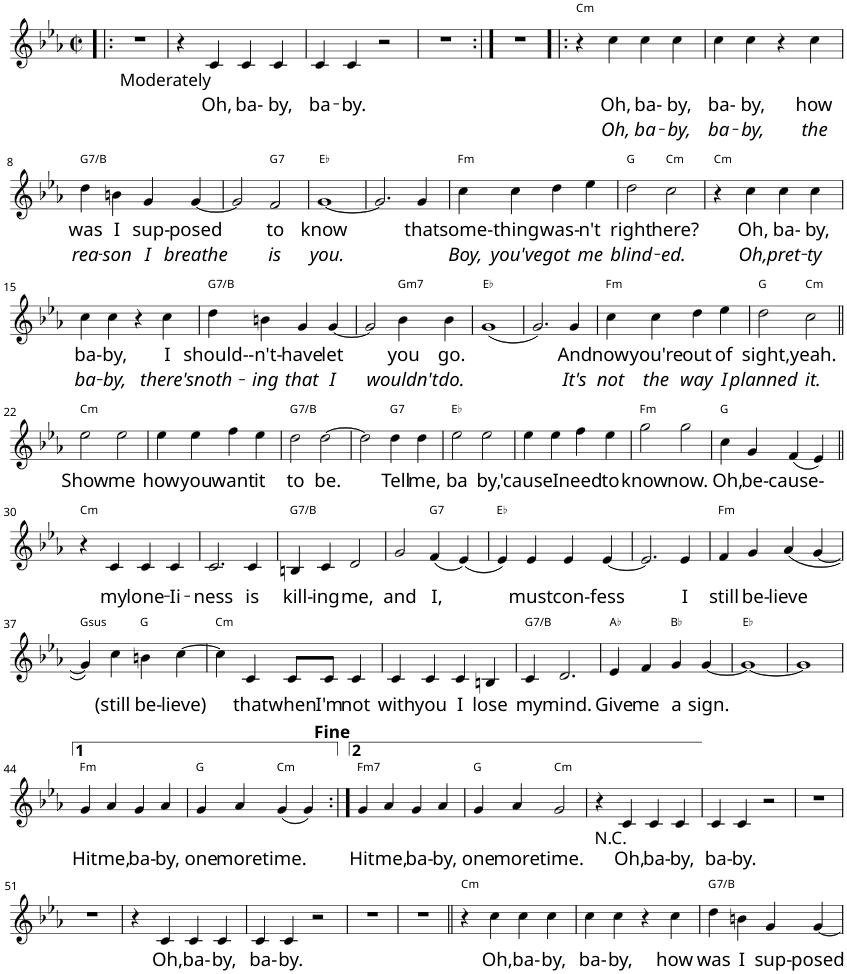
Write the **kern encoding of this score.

**kern	**text	**text	**harte
*part1	*part1	*part1	*part1
*staff1	*staff1	*staff1	*
*I"Piano	*	*	*
*I'Pno	*	*	*
*clefG2	*	*	*
*k[b-e-a-]	*	*	*
*M4/4	*	*	*
*met(c|)	*	*	*
=1!|:	=1!|:	=1!|:	=1!|:
!LO:TX:b:t=Moderately	!	!	!
1r	.	.	.
=2	=2	=2	=2
4r	.	.	.
!	!LO:LY:b	!	!
4c/	-Oh,	.	.
!	!LO:LY:b	!	!
4c/	-ba-	.	.
!	!LO:LY:b	!	!
4c/	-by,	.	.
=3	=3	=3	=3
!	!LO:LY:b	!	!
4c/	-ba-	.	.
!	!LO:LY:b	!	!
4c/	-by.	.	.
2r	.	.	.
=4	=4	=4	=4
1r	.	.	.
=5:|!	=5:|!	=5:|!	=5:|!
1r	.	.	.
=6!|:	=6!|:	=6!|:	=6!|:
!	!	!	!LO:H:kt=m
4r	.	.	C:min
!	!LO:LY:b	!LO:LY:b	!
4cc\	-Oh,	-Oh,	.
!	!LO:LY:b	!LO:LY:b	!
4cc\	-ba-	-ba-	.
!	!LO:LY:b	!LO:LY:b	!
4cc\	-by,	-by,	.
=7	=7	=7	=7
!	!LO:LY:b	!LO:LY:b	!
4cc\	-ba-	-ba-	.
!	!LO:LY:b	!LO:LY:b	!
4cc\	-by,	-by,	.
4r	.	.	.
!	!LO:LY:b	!LO:LY:b	!
4cc\	-how	-the	.
!!LO:LB:g=z
=8	=8	=8	=8
!	!LO:LY:b	!LO:LY:b	!LO:H:kt=7
4dd\	-was	-rea-	G:7/3
!	!LO:LY:b	!LO:LY:b	!
4bn\	-I	-son	.
!	!LO:LY:b	!LO:LY:b	!
4g/	-sup-	-I	.
!	!LO:LY:b	!LO:LY:b	!
[4g/	-posed	-breathe	.
=9	=9	=9	=9
2g/]	.	.	.
!	!LO:LY:b	!LO:LY:b	!LO:H:kt=7
2f/	-to	-is	G:7
=10	=10	=10	=10
!	!LO:LY:b	!LO:LY:b	!LO:H:kt=N.C.
[1g	-know	-you.	N
=11	=11	=11	=11
2.g/]	.	.	.
!	!LO:LY:b	!	!
4g/	-that	.	.
=12	=12	=12	=12
!	!LO:LY:b	!LO:LY:b	!LO:H:kt=m
4cc\	-some-	-Boy,	F:min
!	!LO:LY:b	!LO:LY:b	!
4cc\	-thing	-you've	.
!	!LO:LY:b	!LO:LY:b	!
4dd\	-was-	-got	.
!	!LO:LY:b	!LO:LY:b	!
4ee-\	-n't	-me	.
=13	=13	=13	=13
!	!LO:LY:b	!LO:LY:b	!LO:H:kt=N.C.
2dd\	-right	-blind-	N
!	!LO:LY:b	!LO:LY:b	!LO:H:kt=m
2cc\	-here?	-ed.	C:min
=14	=14	=14	=14
!	!	!	!LO:H:kt=m
4r	.	.	C:min
!	!LO:LY:b	!LO:LY:b	!
4cc\	-Oh,	-Oh,	.
!	!LO:LY:b	!LO:LY:b	!
4cc\	-ba-	-pret-	.
!	!LO:LY:b	!LO:LY:b	!
4cc\	-by,	-ty	.
!!LO:LB:g=z
=15	=15	=15	=15
!	!LO:LY:b	!LO:LY:b	!
4cc\	-ba-	-ba-	.
!	!LO:LY:b	!LO:LY:b	!
4cc\	-by,	-by,	.
4r	.	.	.
!	!LO:LY:b	!LO:LY:b	!
4cc\	-I	-there's	.
=16	=16	=16	=16
!	!LO:LY:b	!LO:LY:b	!LO:H:kt=7
4dd\	-should-	-noth-	G:7/3
!	!LO:LY:b	!LO:LY:b	!
4bn\	--n't-	-ing	.
!	!LO:LY:b	!LO:LY:b	!
4g/	-have	-that	.
!	!LO:LY:b	!LO:LY:b	!
[4g/	-let	-I	.
=17	=17	=17	=17
2g/]	.	.	.
!	!LO:LY:b	!LO:LY:b	!LO:H:kt=m7
4b-\	-you	-wouldn't	G:min7
!	!LO:LY:b	!LO:LY:b	!
4b-\	-go.	-do.	.
=18	=18	=18	=18
!	!	!	!LO:H:kt=N.C.
(1g	.	.	N
=19	=19	=19	=19
2.g/)	.	.	.
!	!LO:LY:b	!LO:LY:b	!
4g/	-And	-It's	.
=20	=20	=20	=20
!	!LO:LY:b	!LO:LY:b	!LO:H:kt=m
4cc\	-now	-not	F:min
!	!LO:LY:b	!LO:LY:b	!
4cc\	-you're	-the	.
!	!LO:LY:b	!LO:LY:b	!
4dd\	-out	-way	.
!	!LO:LY:b	!LO:LY:b	!
4ee-\	-of	-I	.
=21	=21	=21	=21
!	!LO:LY:b	!LO:LY:b	!LO:H:kt=N.C.
2dd\	-sight,	-planned	N
!	!LO:LY:b	!LO:LY:b	!LO:H:kt=m
2cc\	-yeah.	-it.	C:min
!!LO:LB:g=z
=22||	=22||	=22||	=22||
!	!LO:LY:b	!	!LO:H:kt=m
2ee-\	-Show	.	C:min
!	!LO:LY:b	!	!
2ee-\	-me	.	.
=23	=23	=23	=23
!	!LO:LY:b	!	!
4ee-\	-how	.	.
!	!LO:LY:b	!	!
4ee-\	-you	.	.
!	!LO:LY:b	!	!
4ff\	-want	.	.
!	!LO:LY:b	!	!
4ee-\	-it	.	.
=24	=24	=24	=24
!	!LO:LY:b	!	!LO:H:kt=7
2dd\	-to	.	G:7/3
!	!LO:LY:b	!	!
[2dd\	-be.	.	.
=25	=25	=25	=25
2dd\]	.	.	.
!	!LO:LY:b	!	!LO:H:kt=7
4dd\	-Tell	.	G:7
!	!LO:LY:b	!	!
4dd\	-me,	.	.
=26	=26	=26	=26
!	!LO:LY:b	!	!LO:H:kt=N.C.
2ee-\	-ba	.	N
!	!LO:LY:b	!	!
2ee-\	-by,	.	.
=27	=27	=27	=27
!	!LO:LY:b	!	!
4ee-\	-'cause	.	.
!	!LO:LY:b	!	!
4ee-\	-I	.	.
!	!LO:LY:b	!	!
4ff\	-need	.	.
!	!LO:LY:b	!	!
4ee-\	-to	.	.
=28	=28	=28	=28
!	!LO:LY:b	!	!LO:H:kt=m
2gg\	-know	.	F:min
!	!LO:LY:b	!	!
2gg\	-now.	.	.
=29	=29	=29	=29
!	!LO:LY:b	!	!LO:H:kt=N.C.
4cc\	-Oh,	.	N
!	!LO:LY:b	!	!
4g/	-be-	.	.
!	!LO:LY:b	!	!
(4f/	-cause-	.	.
4e-/)	.	.	.
!!LO:LB:g=z
=30||	=30||	=30||	=30||
!	!	!	!LO:H:kt=m
4r	.	.	C:min
!	!LO:LY:b	!	!
4c/	-my	.	.
!	!LO:LY:b	!	!
4c/	-lone-	.	.
!	!LO:LY:b	!	!
4c/	-Ii-	.	.
=31	=31	=31	=31
!	!LO:LY:b	!	!
2.c/	-ness	.	.
!	!LO:LY:b	!	!
4c/	-is	.	.
=32	=32	=32	=32
!	!LO:LY:b	!	!LO:H:kt=7
4Bn/	-kill-	.	G:7/3
!	!LO:LY:b	!	!
4c/	-ing	.	.
!	!LO:LY:b	!	!
2d/	-me,	.	.
=33	=33	=33	=33
!	!LO:LY:b	!	!
2g/	-and	.	.
!	!LO:LY:b	!	!LO:H:kt=7
(4f/	-I,	.	G:7
(4e-/)	.	.	.
=34	=34	=34	=34
!	!	!	!LO:H:kt=N.C.
4e-/)	.	.	N
!	!LO:LY:b	!	!
4e-/	-must	.	.
!	!LO:LY:b	!	!
4e-/	-con-	.	.
!	!LO:LY:b	!	!
[4e-/	-fess	.	.
=35	=35	=35	=35
2.e-/]	.	.	.
!	!LO:LY:b	!	!
4e-/	-I	.	.
=36	=36	=36	=36
!	!LO:LY:b	!	!LO:H:kt=m
4f/	-still	.	F:min
!	!LO:LY:b	!	!
4g/	-be-	.	.
!	!LO:LY:b	!	!
(4a-/	-lieve	.	.
[4g/	.	.	.
!!LO:LB:g=z
=37	=37	=37	=37
!	!	!	!LO:H:kt=sus
4g/])	.	.	G:sus4
!	!LO:LY:b	!	!
4cc\	-(still	.	.
!	!LO:LY:b	!	!LO:H:kt=N.C.
4bn\	-be-	.	N
!	!LO:LY:b	!	!
[4cc\	-lieve)	.	.
=38	=38	=38	=38
!	!	!	!LO:H:kt=m
4cc\]	.	.	C:min
!	!LO:LY:b	!	!
4c/	-that	.	.
!	!LO:LY:b	!	!
8c/L	-when	.	.
!	!LO:LY:b	!	!
8c/J	-I'm	.	.
!	!LO:LY:b	!	!
4c/	-not	.	.
=39	=39	=39	=39
!	!LO:LY:b	!	!
4c/	-with	.	.
!	!LO:LY:b	!	!
4c/	-you	.	.
!	!LO:LY:b	!	!
4c/	-I	.	.
!	!LO:LY:b	!	!
4Bn/	-lose	.	.
=40	=40	=40	=40
!	!LO:LY:b	!	!LO:H:kt=7
4c/	-my	.	G:7/3
!	!LO:LY:b	!	!
2.d/	-mind.	.	.
=41	=41	=41	=41
!	!LO:LY:b	!	!LO:H:kt=N.C.
4e-/	-Give	.	N
!	!LO:LY:b	!	!
4f/	-me	.	.
!	!LO:LY:b	!	!LO:H:kt=N.C.
4g/	-a	.	N
!	!LO:LY:b	!	!
[4g/	-sign.	.	.
=42	=42	=42	=42
!	!	!	!LO:H:kt=N.C.
1g_	.	.	N
=43	=43	=43	=43
1g]	.	.	.
!!LO:LB:g=z
=44	=44	=44	=44
!	!LO:LY:b	!	!LO:H:kt=m
4g/	-Hit	.	F:min
!	!LO:LY:b	!	!
4a-/	-me,	.	.
!	!LO:LY:b	!	!
4g/	-ba-	.	.
!	!LO:LY:b	!	!
4a-/	-by,	.	.
=45	=45	=45	=45
!	!LO:LY:b	!	!LO:H:kt=N.C.
4g/	-one	.	N
!	!LO:LY:b	!	!
4a-/	-more	.	.
!	!LO:LY:b	!	!LO:H:kt=m
(4g/	-time.	.	C:min
4g/)	.	.	.
=46:|!	=46:|!	=46:|!	=46:|!
!	!LO:LY:b	!	!LO:H:kt=m7
4g/	-Hit	.	F:min7
!	!LO:LY:b	!	!
4a-/	-me,	.	.
!	!LO:LY:b	!	!
4g/	-ba-	.	.
!	!LO:LY:b	!	!
4a-/	-by,	.	.
=47	=47	=47	=47
!	!LO:LY:b	!	!LO:H:kt=N.C.
4g/	-one	.	N
!	!LO:LY:b	!	!
4a-/	-more	.	.
!	!LO:LY:b	!	!LO:H:kt=m
2g/	-time.	.	C:min
=48	=48	=48	=48
!LO:TX:b:t=N.C.	!	!	!
4r	.	.	.
!	!LO:LY:b	!	!
4c/	-Oh,	.	.
!	!LO:LY:b	!	!
4c/	-ba-	.	.
!	!LO:LY:b	!	!
4c/	-by,	.	.
=49	=49	=49	=49
!	!LO:LY:b	!	!
4c/	-ba-	.	.
!	!LO:LY:b	!	!
4c/	-by.	.	.
2r	.	.	.
=50	=50	=50	=50
1r	.	.	.
!!LO:LB:g=z
=51	=51	=51	=51
1r	.	.	.
=52	=52	=52	=52
4r	.	.	.
!	!LO:LY:b	!	!
4c/	-Oh,	.	.
!	!LO:LY:b	!	!
4c/	-ba-	.	.
!	!LO:LY:b	!	!
4c/	-by,	.	.
=53	=53	=53	=53
!	!LO:LY:b	!	!
4c/	-ba-	.	.
!	!LO:LY:b	!	!
4c/	-by.	.	.
2r	.	.	.
=54	=54	=54	=54
1r	.	.	.
=55	=55	=55	=55
1r	.	.	.
=56||	=56||	=56||	=56||
!	!	!	!LO:H:kt=m
4r	.	.	C:min
!	!LO:LY:b	!	!
4cc\	-Oh,	.	.
!	!LO:LY:b	!	!
4cc\	-ba-	.	.
!	!LO:LY:b	!	!
4cc\	-by,	.	.
=57	=57	=57	=57
!	!LO:LY:b	!	!
4cc\	-ba-	.	.
!	!LO:LY:b	!	!
4cc\	-by,	.	.
4r	.	.	.
!	!LO:LY:b	!	!
4cc\	-how	.	.
=58	=58	=58	=58
!	!LO:LY:b	!	!LO:H:kt=7
4dd\	-was	.	G:7/3
!	!LO:LY:b	!	!
4bn\	-I	.	.
!	!LO:LY:b	!	!
4g/	-sup-	.	.
!	!LO:LY:b	!	!
[4g/	-posed	.	.
=	=	=	=
*-	*-	*-	*-
